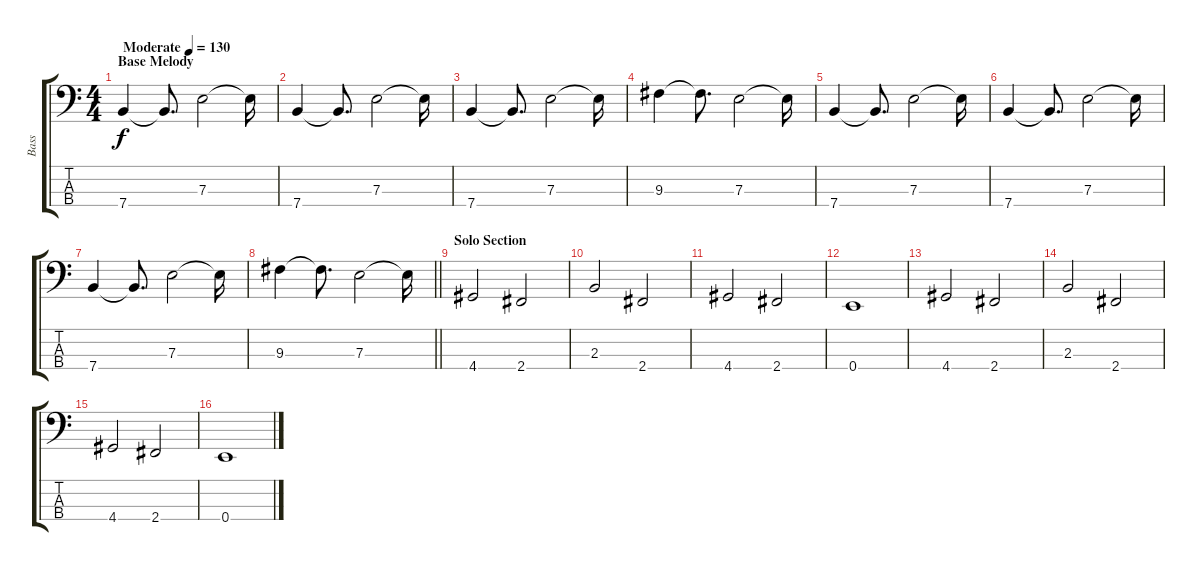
\track ("Bass" "Bass") {instrument electricbassfinger}
\staff {score tabs}
\tuning (G2 D2 A1 E1) {hide}
\ts (4 4)
\section ("" "Base Melody")
\tempo (130 "Moderate")
\clef f4
\ks c
7.4.4{dy f instrument electricbassfinger} 7.4{t}.8{d} 7.3.2 7.3{t}.16 |
7.4.4 7.4{t}.8{d} 7.3.2 7.3{t}.16 |
7.4.4 7.4{t}.8{d} 7.3.2 7.3{t}.16 |
9.3.4 9.3{t}.8{d} 7.3.2 7.3{t}.16 |
7.4.4 7.4{t}.8{d} 7.3.2 7.3{t}.16 |
7.4.4 7.4{t}.8{d} 7.3.2 7.3{t}.16 |
7.4.4 7.4{t}.8{d} 7.3.2 7.3{t}.16 |
\barLineRight lightlight
9.3.4 9.3{t}.8{d} 7.3.2 7.3{t}.16 |
\section ("" "Solo Section")
4.4.2 2.4.2 |
2.3.2 2.4.2 |
4.4.2 2.4.2 |
0.4.1 |
4.4.2 2.4.2 |
2.3.2 2.4.2 |
4.4.2 2.4.2 |
0.4.1
